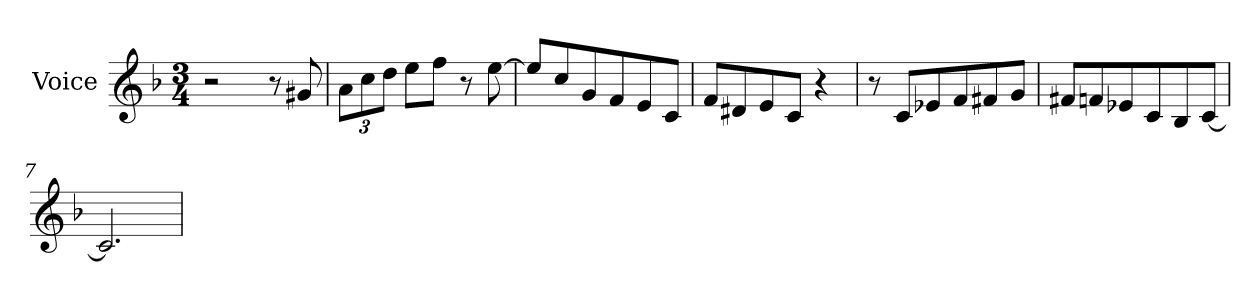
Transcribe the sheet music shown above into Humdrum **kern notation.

**kern
*part1
*staff1
*I"Voice
*I'Voice
*clefG2
*k[b-]
*M3/4
=1
2rcc
8r
8g#X/
=2
12a\L
12cc\
12dd\J
8ee\L
8ff\J
8r
[>8ee\
=3
8ee/L]
8cc/
8g/
8f/
8e/
8c/J
=4
8f/L
8d#X/
8e/
8c/J
4r
=5
8r
8c/L
8e-X/
8f/
8f#X/
8g/J
=6
8f#X/L
8fn/
8e-X/
8c/
8B-/
[<8c/J
=7
2.c/]
=
*-
